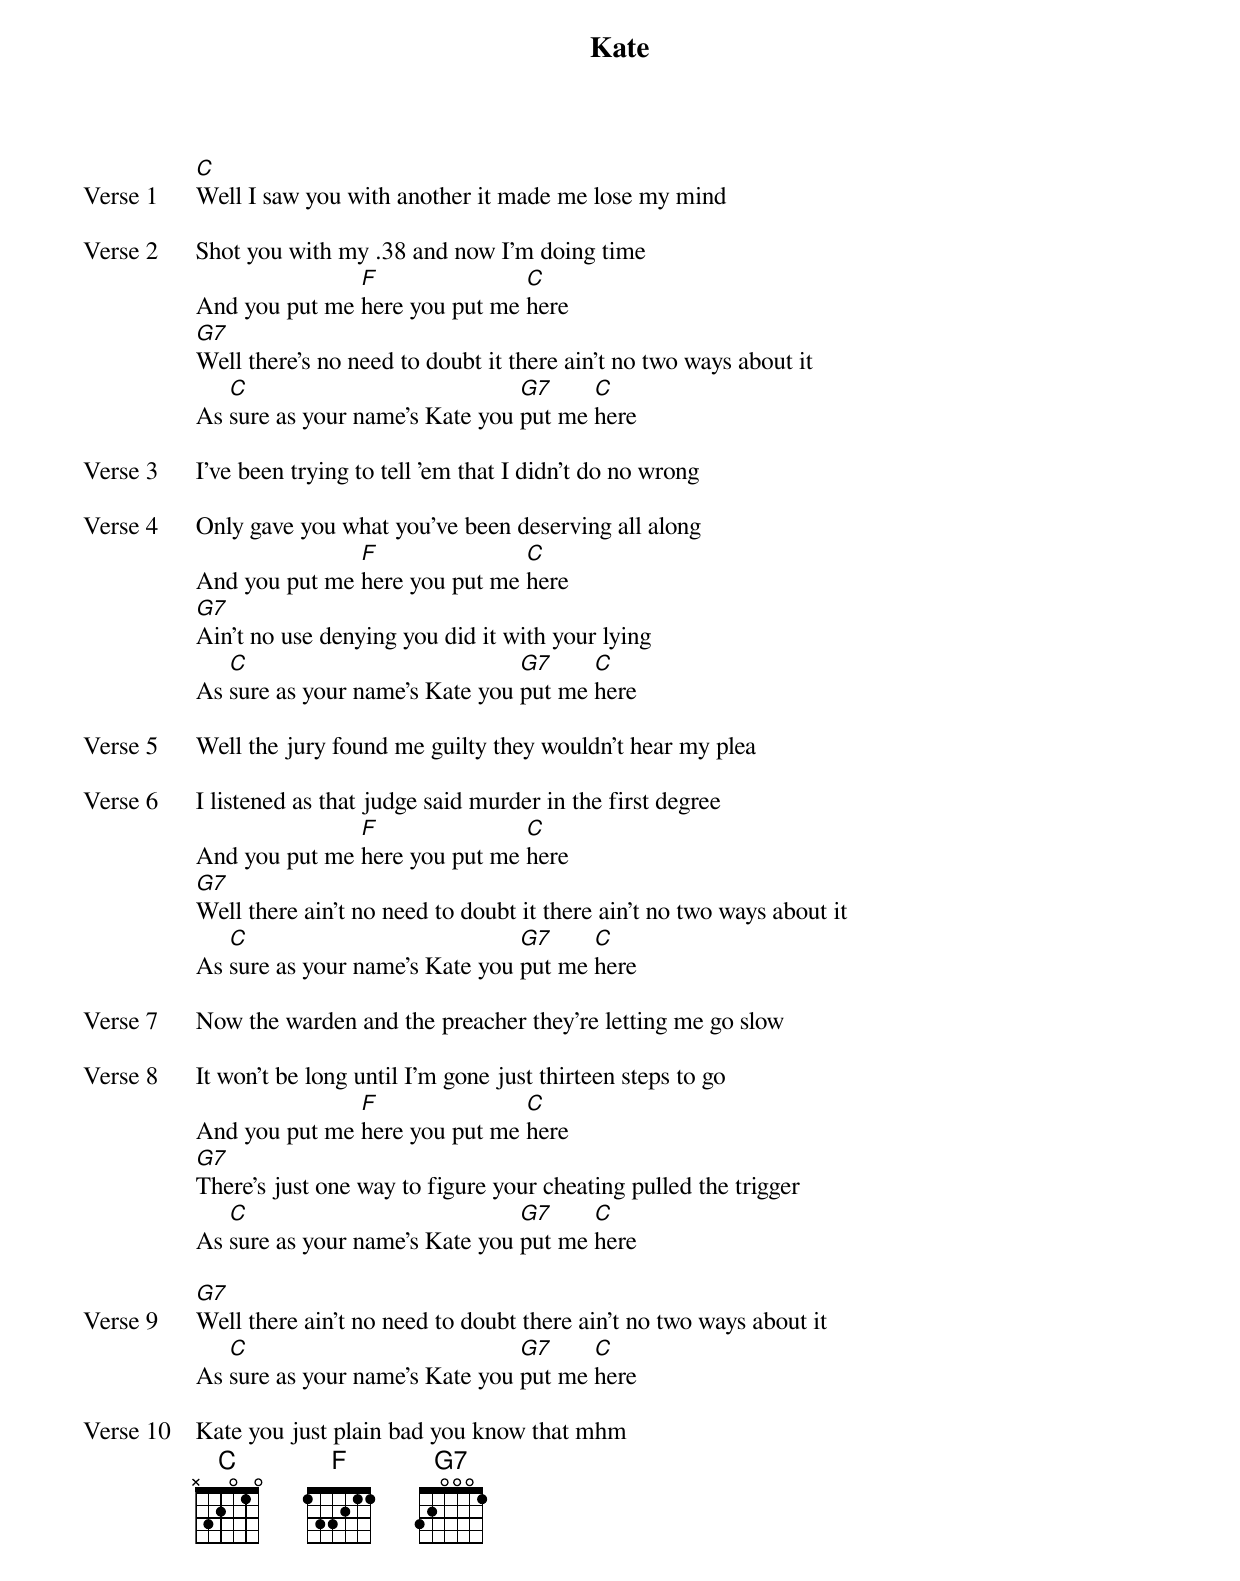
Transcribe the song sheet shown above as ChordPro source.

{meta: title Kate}
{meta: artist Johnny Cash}
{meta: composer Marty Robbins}
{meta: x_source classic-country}
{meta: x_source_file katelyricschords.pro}
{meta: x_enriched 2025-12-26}

{start_of_verse: Verse 1}
[C]Well I saw you with another it made me lose my mind
{end_of_verse}

{start_of_verse: Verse 2}
Shot you with my .38 and now I'm doing time
And you put me [F]here you put me [C]here
[G7]Well there's no need to doubt it there ain't no two ways about it
As [C]sure as your name's Kate you [G7]put me [C]here
{end_of_verse}

{start_of_verse: Verse 3}
I've been trying to tell 'em that I didn't do no wrong
{end_of_verse}

{start_of_verse: Verse 4}
Only gave you what you've been deserving all along
And you put me [F]here you put me [C]here
[G7]Ain't no use denying you did it with your lying
As [C]sure as your name's Kate you [G7]put me [C]here
{end_of_verse}

{start_of_verse: Verse 5}
Well the jury found me guilty they wouldn't hear my plea
{end_of_verse}

{start_of_verse: Verse 6}
I listened as that judge said murder in the first degree
And you put me [F]here you put me [C]here
[G7]Well there ain't no need to doubt it there ain't no two ways about it
As [C]sure as your name's Kate you [G7]put me [C]here
{end_of_verse}

{start_of_verse: Verse 7}
Now the warden and the preacher they're letting me go slow
{end_of_verse}

{start_of_verse: Verse 8}
It won't be long until I'm gone just thirteen steps to go
And you put me [F]here you put me [C]here
[G7]There's just one way to figure your cheating pulled the trigger
As [C]sure as your name's Kate you [G7]put me [C]here
{end_of_verse}

{start_of_verse: Verse 9}
[G7]Well there ain't no need to doubt there ain't no two ways about it
As [C]sure as your name's Kate you [G7]put me [C]here
{end_of_verse}

{start_of_verse: Verse 10}
Kate you just plain bad you know that mhm
{end_of_verse}
